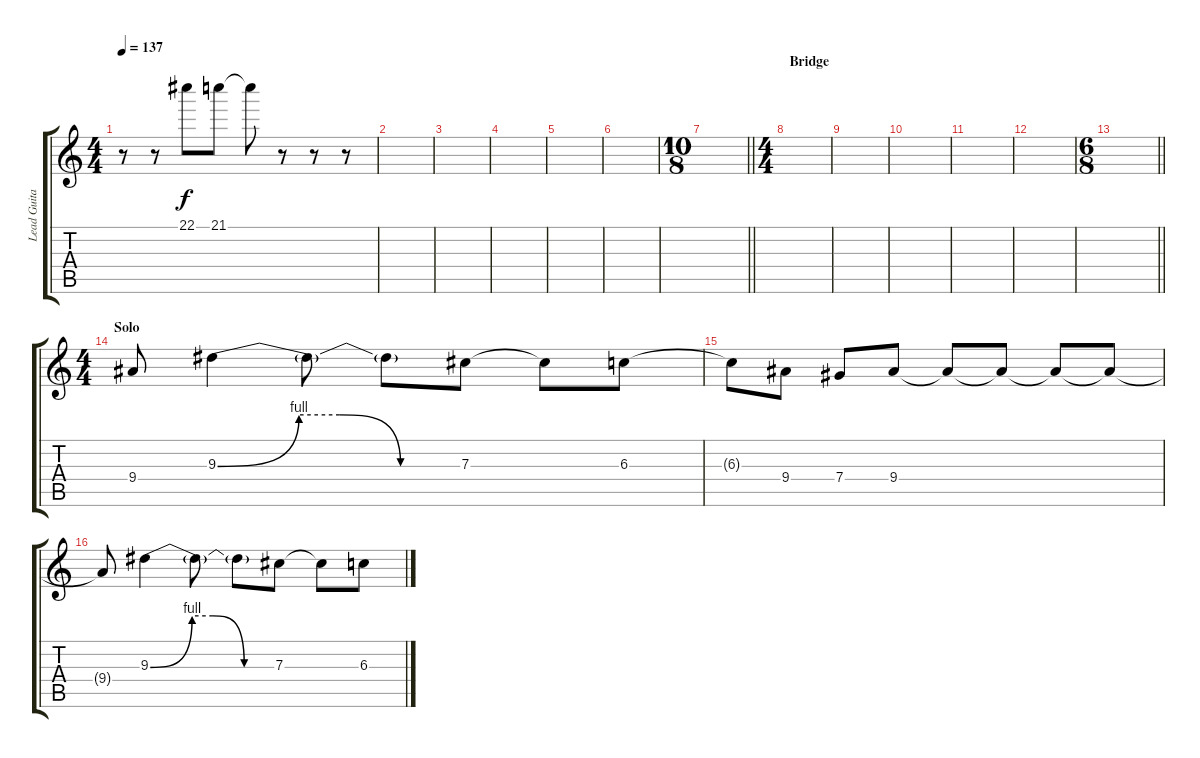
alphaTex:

\track ("Lead Guitar" "Lead Guita") {instrument electricguitarclean}
\staff {score tabs}
\tuning (Eb4 Bb3 Gb3 Db3 Ab2 Eb2) {hide}
\ts (4 4)
\tempo 137
\clef g2
\ks c
r.8{dy f} r.8 22.1.8 21.1.8 21.1{t}.8 r.8 r.8 r.8 |
|
|
|
|
|
\ts (10 8)
\barLineRight lightlight
|
\ts (4 4)
\section ("" "Bridge")
|
|
|
|
|
\ts (6 8)
\barLineRight lightlight
|
\ts (4 4)
\section ("" "Solo")
9.4.8{volume 16 balance 0 instrument overdrivenguitar} 9.3{be (custom 0 0 20 4 30 4 45 0 60 0)}.4 9.3{t}.8 9.3{t}.8 7.3.8 7.3{t}.8 6.3.8 |
6.3{t}.8 9.4.8 7.4.8 9.4.8 9.4{t}.8 9.4{t}.8 9.4{t}.8 9.4{t}.8 |
9.4{t}.8 9.3{be (custom 0 0 20 4 30 4 45 0 60 0)}.4 9.3{t}.8 9.3{t}.8 7.3.8 7.3{t}.8 6.3.8
